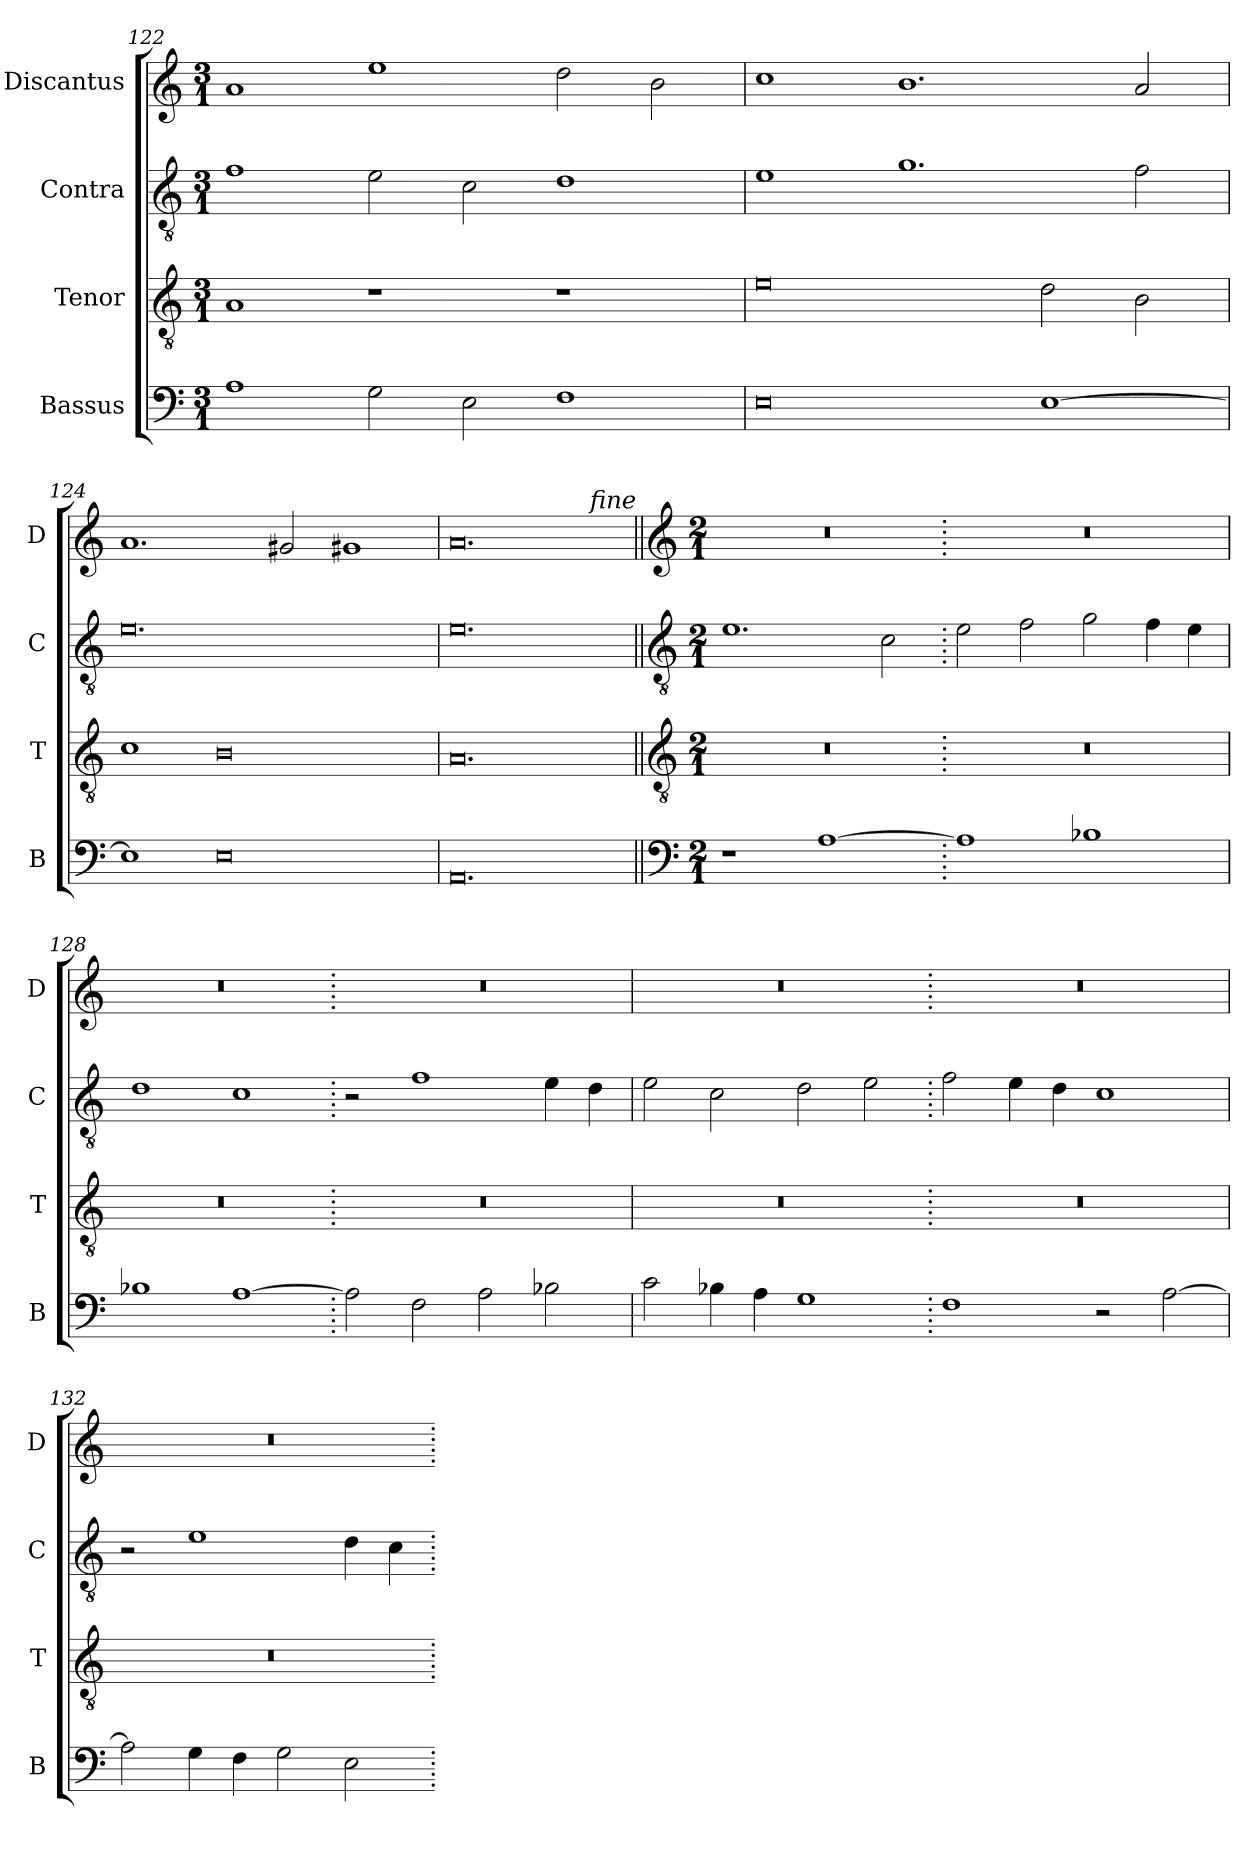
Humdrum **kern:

**kern	**kern	**kern	**kern
*part4	*part3	*part2	*part1
*staff4	*staff3	*staff2	*staff1
*I"Bassus	*I"Tenor	*I"Contra	*I"Discantus
*I'B	*I'T	*I'C	*I'D
*clefF4	*clefGv2	*clefGv2	*clefG2
*k[]	*k[]	*k[]	*k[]
*M3/1	*M3/1	*M3/1	*M3/1
=122	=122	=122	=122
1A	1A	1f	1a
2G\	1r	2e\	1ee
2E\	.	2c\	.
1F	1r	1d	2dd\
.	.	.	2b\
=123	=123	=123	=123
0E	0e	1e	1cc
.	.	1.g	1.b
[1E	2d\	.	.
.	2B\	2f\	2a/
=124	=124	=124	=124
1E]	1c	0.e	1.a
0E	0B	.	.
.	.	.	2g#X/
.	.	.	1g#X
=125	=125	=125	=125
0.AA	0.A	0.e	0.a
!	!	!	!LO:TX:a:i:rj:t=fine
!!LO:LB:g=z
=126||	=126||	=126||	=126||
*clefF4	*clefGv2	*clefGv2	*clefG2
*k[]	*k[]	*k[]	*k[]
*M2/1	*M2/1	*M2/1	*M2/1
1r	0r	1.e	0r
[1A	.	.	.
.	.	2c\	.
=127.	=127.	=127.	=127.
1A]	0r	2e\	0r
.	.	2f\	.
1B-X	.	2g\	.
.	.	4f\	.
.	.	4e\	.
=128	=128	=128	=128
1B-X	0r	1d	0r
[1A	.	1c	.
=129.	=129.	=129.	=129.
2A\]	0r	2r	0r
2F\	.	1f	.
2A\	.	.	.
2B-X\	.	4e\	.
.	.	4d\	.
=130	=130	=130	=130
2c\	0r	2e\	0r
4B-X\	.	2c\	.
4A\	.	.	.
1G	.	2d\	.
.	.	2e\	.
=131.	=131.	=131.	=131.
1F	0r	2f\	0r
.	.	4e\	.
.	.	4d\	.
2r	.	1c	.
[2A\	.	.	.
=132	=132	=132	=132
2A\]	0r	2r	0r
4G\	.	1e	.
4F\	.	.	.
2G\	.	.	.
2E\	.	4d\	.
.	.	4c\	.
=.	=.	=.	=.
*-	*-	*-	*-
